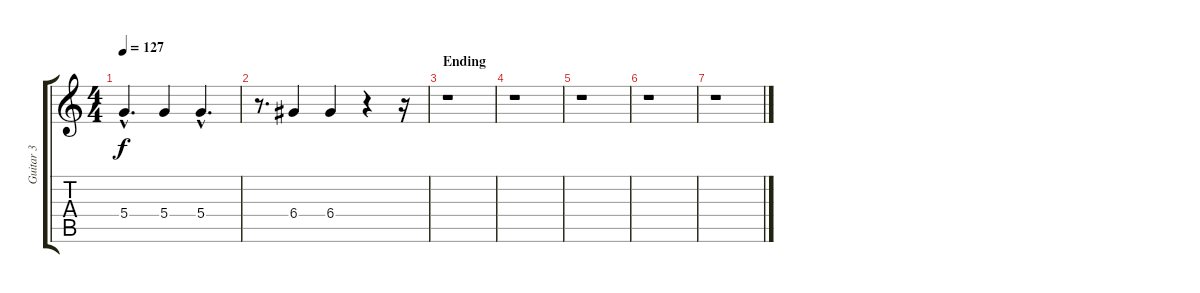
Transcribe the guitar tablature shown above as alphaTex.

\track ("Guitar 3" "Guitar 3") {instrument electricguitarjazz}
\staff {score tabs}
\tuning (E4 B3 G3 D3 A2 E2) {hide}
\ts (4 4)
\tempo 127
\clef g2
\ks c
5.4{hac}.4{d dy f volume 11} 5.4.4 5.4{hac}.4{d} |
r.8{d} 6.4.4 6.4.4 r.4 r.16 |
\section ("" "Ending")
r.1 |
r.1 |
r.1 |
r.1 |
r.1
